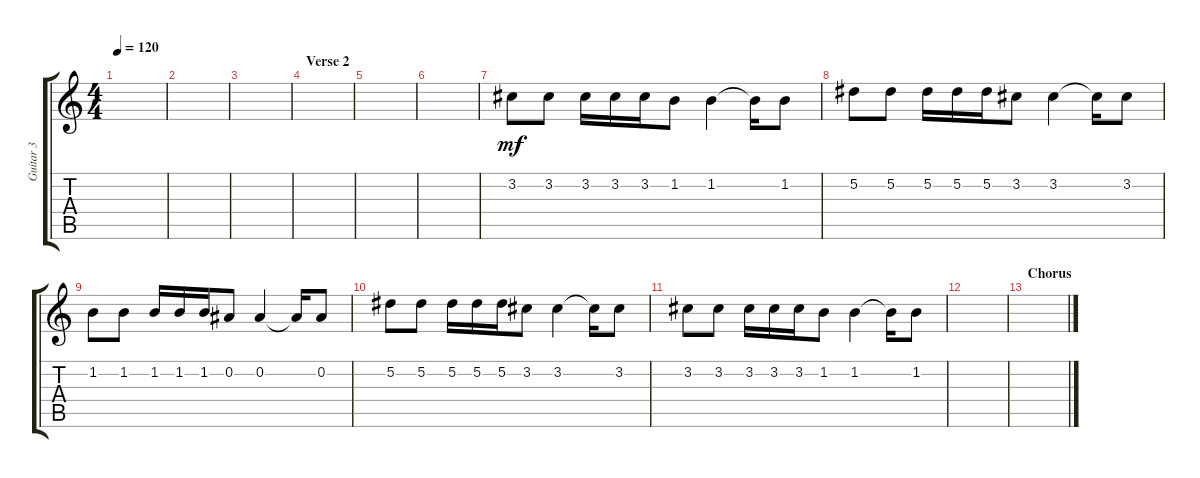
\track ("Guitar 3" "Guitar 3") {instrument acousticguitarnylon}
\staff {score tabs}
\tuning (Eb4 Bb3 Gb3 Db3 Ab2 Eb2) {hide}
\ts (4 4)
\tempo 120
\clef g2
\ks c
|
|
|
\section ("" "Verse 2")
|
|
|
3.2.8{dy mf volume 14 instrument overdrivenguitar} 3.2.8 3.2.16 3.2.16 3.2.16 1.2.8 1.2.4 1.2{t}.16 1.2.8 |
5.2.8 5.2.8 5.2.16 5.2.16 5.2.16 3.2.8 3.2.4 3.2{t}.16 3.2.8 |
1.2.8 1.2.8 1.2.16 1.2.16 1.2.16 0.2.8 0.2.4 0.2{t}.16 0.2.8 |
5.2.8 5.2.8 5.2.16 5.2.16 5.2.16 3.2.8 3.2.4 3.2{t}.16 3.2.8 |
3.2.8 3.2.8 3.2.16 3.2.16 3.2.16 1.2.8 1.2.4 1.2{t}.16 1.2.8 |
|
\section ("" "Chorus")
